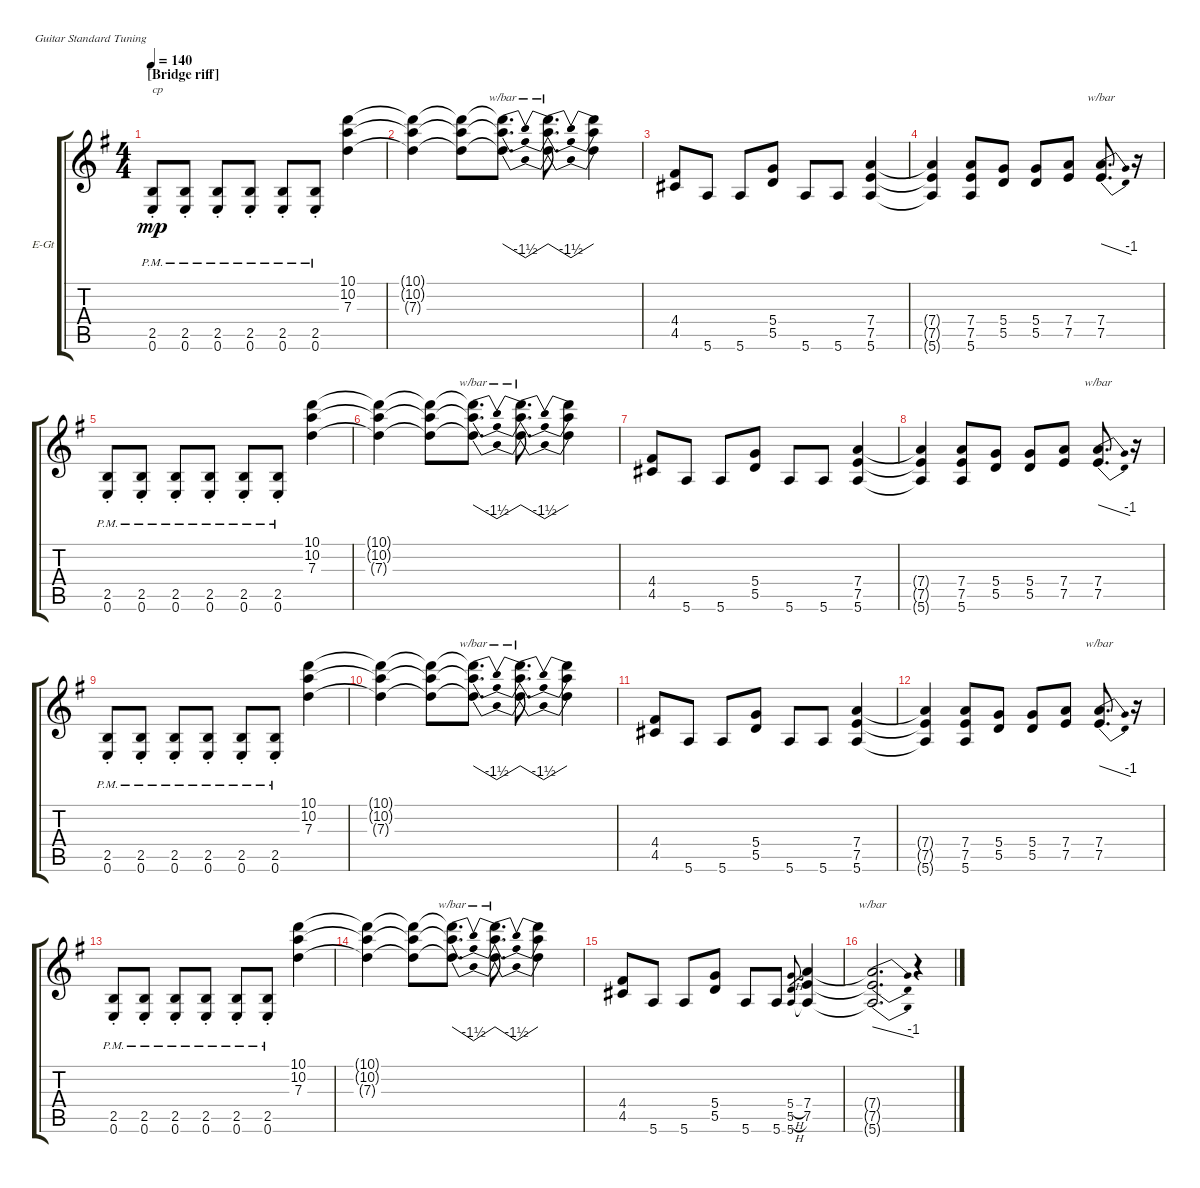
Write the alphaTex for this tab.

\defaultSystemsLayout 4
\bracketExtendMode groupsimilarinstruments
\firstSystemTrackNameOrientation horizontal
\otherSystemsTrackNameOrientation horizontal
\track ("Lead Guitar" "E-Gt") {instrument overdrivenguitar}
\staff {score tabs}
\tuning (E4 B3 G3 D3 A2 E2)
\ts (4 4)
\section ("" "[Bridge riff]")
\tempo 140
\clef g2
\ks g
(0.6{pm st} 2.5{pm st}).8{txt "cp" dy mp} (0.6{pm st} 2.5{pm st}).8 (0.6{pm st} 2.5{pm st}).8 (0.6{pm st} 2.5{pm st}).8 (0.6{pm st} 2.5{pm st}).8 (0.6{pm st} 2.5{pm st}).8 (10.1 10.2 7.3).4 |
(10.1{t} 10.2{t} 7.3{t}).4 (10.1{t} 10.2{t} 7.3{t}).8 (10.1{t} 10.2{t} 7.3{t}).8{d tbe (dip default 22.2 0 27 -6 30.599999999999998 -6 35.4 0)} (10.1{t} 10.2{t} 7.3{t}).8{d tbe (dip default 16.8 0 22.2 -6 25.2 -6 30.599999999999998 0)} (10.1{t} 10.2{t} 7.3{t}).4 |
(4.4 4.5).8 5.6.8 5.6.8 (5.4 5.5).8 5.6.8 5.6.8 (7.4 7.5 5.6).4 |
(7.4{t} 7.5{t} 5.6{t}).4 (7.4 7.5 5.6).8 (5.4 5.5).8 (5.4 5.5).8 (7.4 7.5).8 (7.4 7.5).8{d tbe (dive default 31.2 0 59.4 -4)} r.16 |
(0.6{pm st} 2.5{pm st}).8 (0.6{pm st} 2.5{pm st}).8 (0.6{pm st} 2.5{pm st}).8 (0.6{pm st} 2.5{pm st}).8 (0.6{pm st} 2.5{pm st}).8 (0.6{pm st} 2.5{pm st}).8 (10.1 10.2 7.3).4 |
(10.1{t} 10.2{t} 7.3{t}).4 (10.1{t} 10.2{t} 7.3{t}).8 (10.1{t} 10.2{t} 7.3{t}).8{d tbe (dip default 22.2 0 27 -6 30.599999999999998 -6 35.4 0)} (10.1{t} 10.2{t} 7.3{t}).8{d tbe (dip default 16.8 0 22.2 -6 25.2 -6 30.599999999999998 0)} (10.1{t} 10.2{t} 7.3{t}).4 |
(4.4 4.5).8 5.6.8 5.6.8 (5.4 5.5).8 5.6.8 5.6.8 (7.4 7.5 5.6).4 |
(7.4{t} 7.5{t} 5.6{t}).4 (7.4 7.5 5.6).8 (5.4 5.5).8 (5.4 5.5).8 (7.4 7.5).8 (7.4 7.5).8{d tbe (dive default 31.2 0 59.4 -4)} r.16 |
(0.6{pm st} 2.5{pm st}).8 (0.6{pm st} 2.5{pm st}).8 (0.6{pm st} 2.5{pm st}).8 (0.6{pm st} 2.5{pm st}).8 (0.6{pm st} 2.5{pm st}).8 (0.6{pm st} 2.5{pm st}).8 (10.1 10.2 7.3).4 |
(10.1{t} 10.2{t} 7.3{t}).4 (10.1{t} 10.2{t} 7.3{t}).8 (10.1{t} 10.2{t} 7.3{t}).8{d tbe (dip default 22.2 0 27 -6 30.599999999999998 -6 35.4 0)} (10.1{t} 10.2{t} 7.3{t}).8{d tbe (dip default 16.8 0 22.2 -6 25.2 -6 30.599999999999998 0)} (10.1{t} 10.2{t} 7.3{t}).4 |
(4.4 4.5).8 5.6.8 5.6.8 (5.4 5.5).8 5.6.8 5.6.8 (7.4 7.5 5.6).4 |
(7.4{t} 7.5{t} 5.6{t}).4 (7.4 7.5 5.6).8 (5.4 5.5).8 (5.4 5.5).8 (7.4 7.5).8 (7.4 7.5).8{d tbe (dive default 31.2 0 59.4 -4)} r.16 |
(0.6{pm st} 2.5{pm st}).8 (0.6{pm st} 2.5{pm st}).8 (0.6{pm st} 2.5{pm st}).8 (0.6{pm st} 2.5{pm st}).8 (0.6{pm st} 2.5{pm st}).8 (0.6{pm st} 2.5{pm st}).8 (10.1 10.2 7.3).4 |
(10.1{t} 10.2{t} 7.3{t}).4 (10.1{t} 10.2{t} 7.3{t}).8 (10.1{t} 10.2{t} 7.3{t}).8{d tbe (dip default 22.2 0 27 -6 30.599999999999998 -6 35.4 0)} (10.1{t} 10.2{t} 7.3{t}).8{d tbe (dip default 16.8 0 22.2 -6 25.2 -6 30.599999999999998 0)} (10.1{t} 10.2{t} 7.3{t}).4 |
(4.4 4.5).8 5.6.8 5.6.8 (5.4 5.5).8 5.6.8 5.6.8 (5.5{h} 5.4{h} 5.6).8{gr} (7.4 7.5 5.6{t}).4 |
(7.4{t} 7.5{t} 5.6{t}).2{d tbe (dive default 44.4 0 60 -4)} r.4
